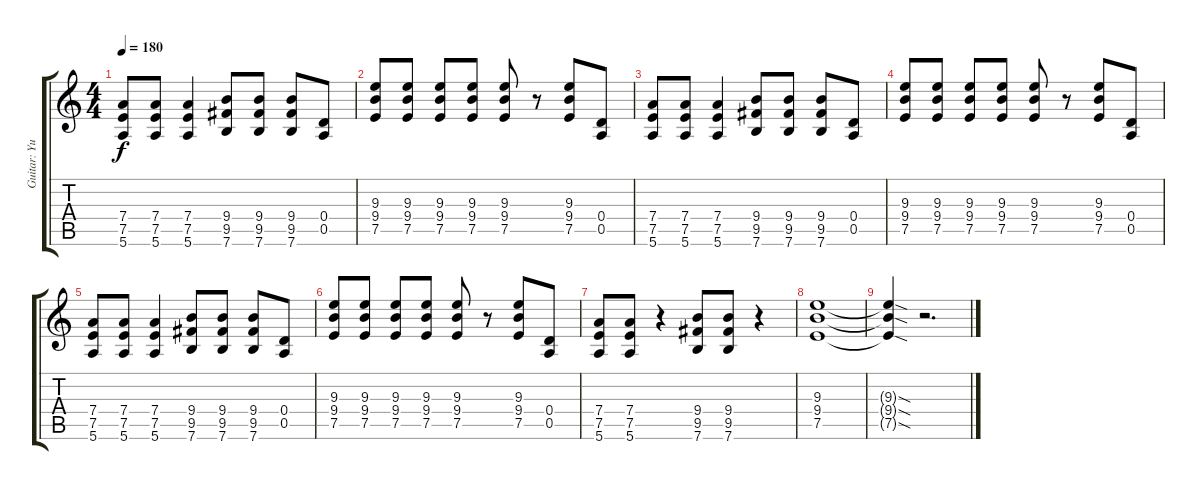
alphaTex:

\track ("Guitar: Yui Hirasawa" "Guitar: Yu") {instrument overdrivenguitar}
\staff {score tabs}
\tuning (E4 B3 G3 D3 A2 E2) {hide}
\ts (4 4)
\tempo 180
\clef g2
\ks c
(7.4 7.5 5.6).8{dy f} (7.4 7.5 5.6).8 (7.4 7.5 5.6).4 (9.4 9.5 7.6).8 (9.4 9.5 7.6).8 (9.4 9.5 7.6).8 (0.4 0.5).8 |
(9.3 9.4 7.5).8 (9.3 9.4 7.5).8 (9.3 9.4 7.5).8 (9.3 9.4 7.5).8 (9.3 9.4 7.5).8 r.8 (9.3 9.4 7.5).8 (0.4 0.5).8 |
(7.4 7.5 5.6).8 (7.4 7.5 5.6).8 (7.4 7.5 5.6).4 (9.4 9.5 7.6).8 (9.4 9.5 7.6).8 (9.4 9.5 7.6).8 (0.4 0.5).8 |
(9.3 9.4 7.5).8 (9.3 9.4 7.5).8 (9.3 9.4 7.5).8 (9.3 9.4 7.5).8 (9.3 9.4 7.5).8 r.8 (9.3 9.4 7.5).8 (0.4 0.5).8 |
(7.4 7.5 5.6).8 (7.4 7.5 5.6).8 (7.4 7.5 5.6).4 (9.4 9.5 7.6).8 (9.4 9.5 7.6).8 (9.4 9.5 7.6).8 (0.4 0.5).8 |
(9.3 9.4 7.5).8 (9.3 9.4 7.5).8 (9.3 9.4 7.5).8 (9.3 9.4 7.5).8 (9.3 9.4 7.5).8 r.8 (9.3 9.4 7.5).8 (0.4 0.5).8 |
(7.4 7.5 5.6).8 (7.4 7.5 5.6).8 r.4 (9.4 9.5 7.6).8 (9.4 9.5 7.6).8 r.4 |
(9.3 9.4 7.5).1 |
(9.3{sod t} 9.4{sod t} 7.5{sod t}).4 r.2{d}
